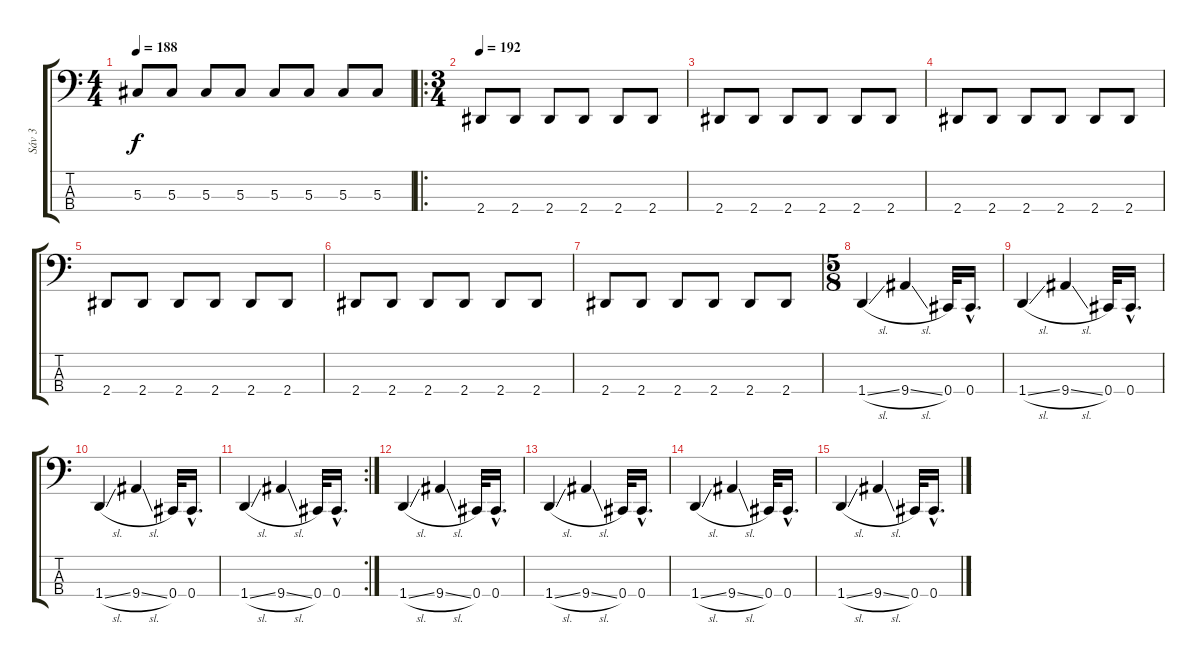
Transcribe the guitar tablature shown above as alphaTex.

\track ("Sáv 3" "Sáv 3") {instrument electricbasspick}
\staff {score tabs}
\tuning (Gb2 Db2 Ab1 Db1) {hide}
\ts (4 4)
\tempo 188
\clef f4
\ks c
5.3.8{dy f} 5.3.8 5.3.8 5.3.8 5.3.8 5.3.8 5.3.8 5.3.8 |
\ro
\ts (3 4)
\tempo 192
2.4.8 2.4.8 2.4.8 2.4.8 2.4.8 2.4.8 |
2.4.8 2.4.8 2.4.8 2.4.8 2.4.8 2.4.8 |
2.4.8 2.4.8 2.4.8 2.4.8 2.4.8 2.4.8 |
2.4.8 2.4.8 2.4.8 2.4.8 2.4.8 2.4.8 |
2.4.8 2.4.8 2.4.8 2.4.8 2.4.8 2.4.8 |
2.4.8 2.4.8 2.4.8 2.4.8 2.4.8 2.4.8 |
\ts (5 8)
1.4{sl}.4 9.4{sl}.4 0.4.32 0.4{hac}.16{d} |
1.4{sl}.4 9.4{sl}.4 0.4.32 0.4{hac}.16{d} |
1.4{sl}.4 9.4{sl}.4 0.4.32 0.4{hac}.16{d} |
\rc 2
1.4{sl}.4 9.4{sl}.4 0.4.32 0.4{hac}.16{d} |
1.4{sl}.4 9.4{sl}.4 0.4.32 0.4{hac}.16{d} |
1.4{sl}.4 9.4{sl}.4 0.4.32 0.4{hac}.16{d} |
1.4{sl}.4 9.4{sl}.4 0.4.32 0.4{hac}.16{d} |
1.4{sl}.4 9.4{sl}.4 0.4.32 0.4{hac}.16{d}
